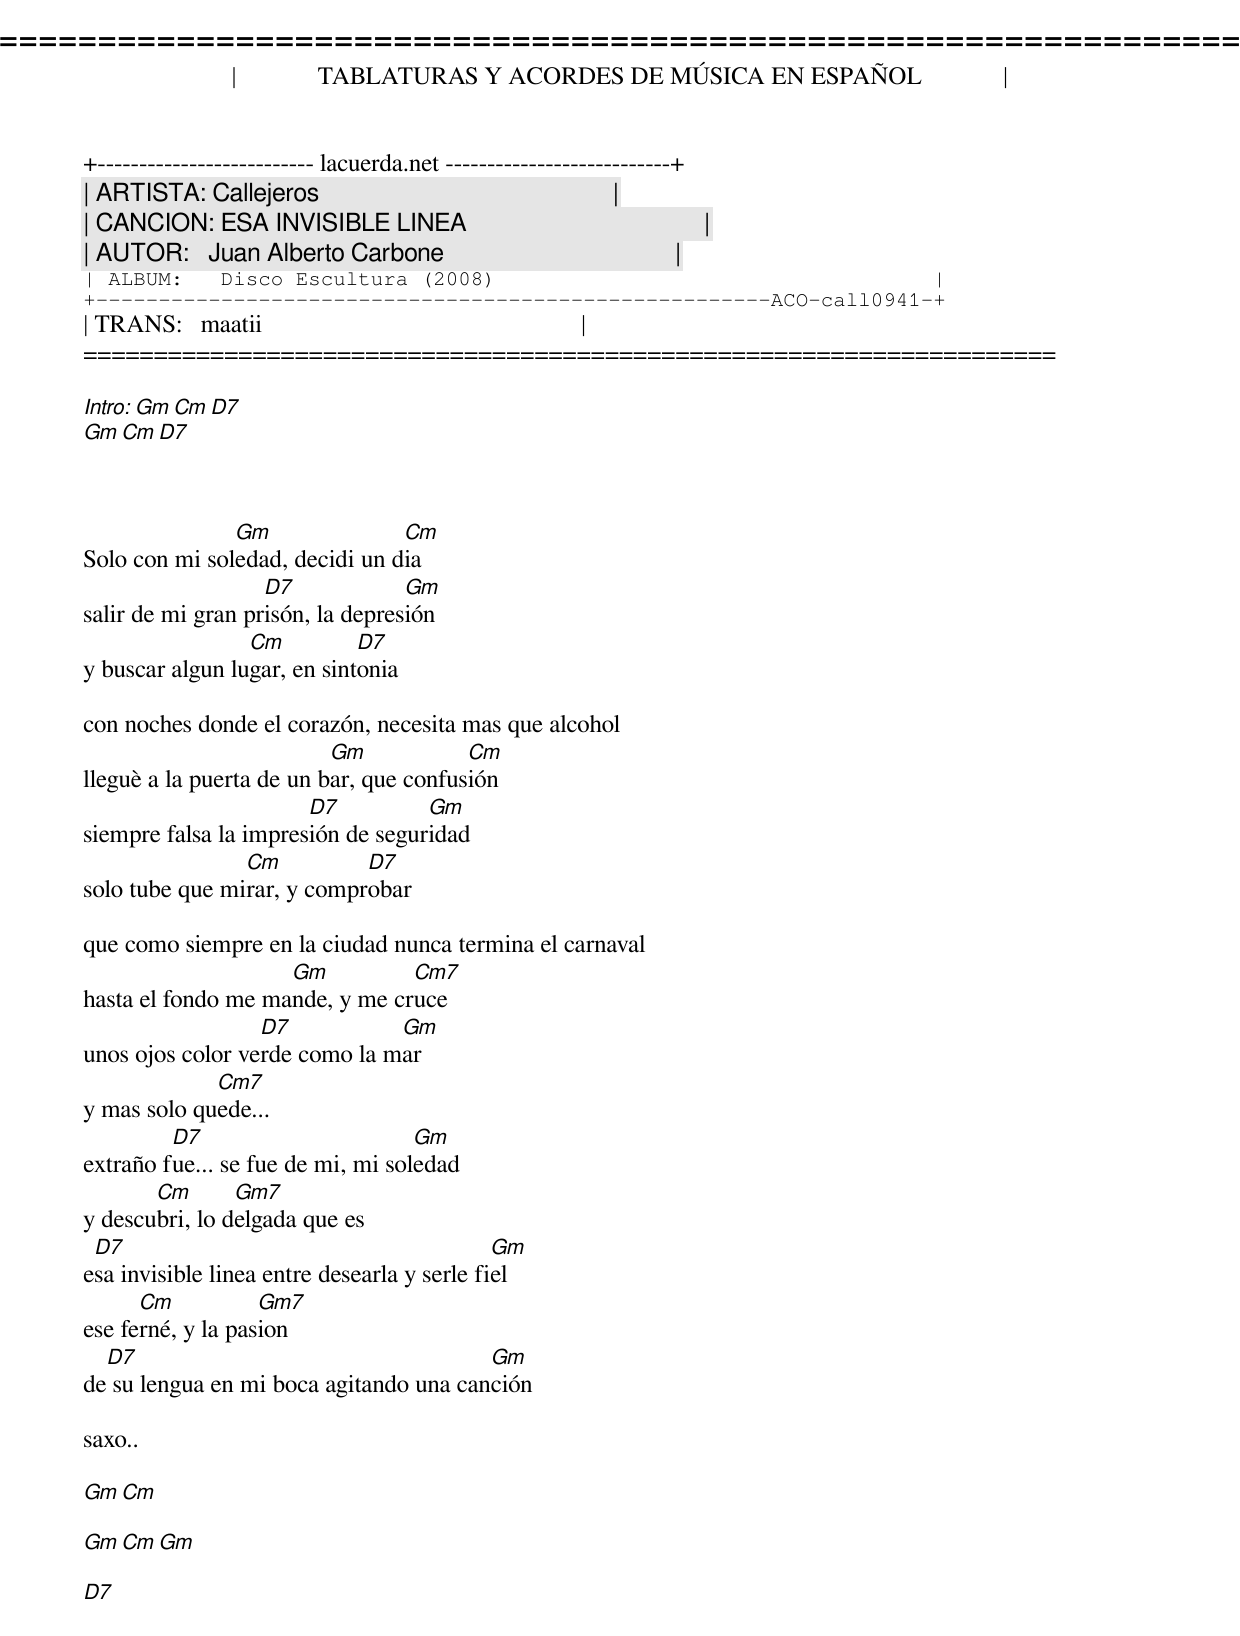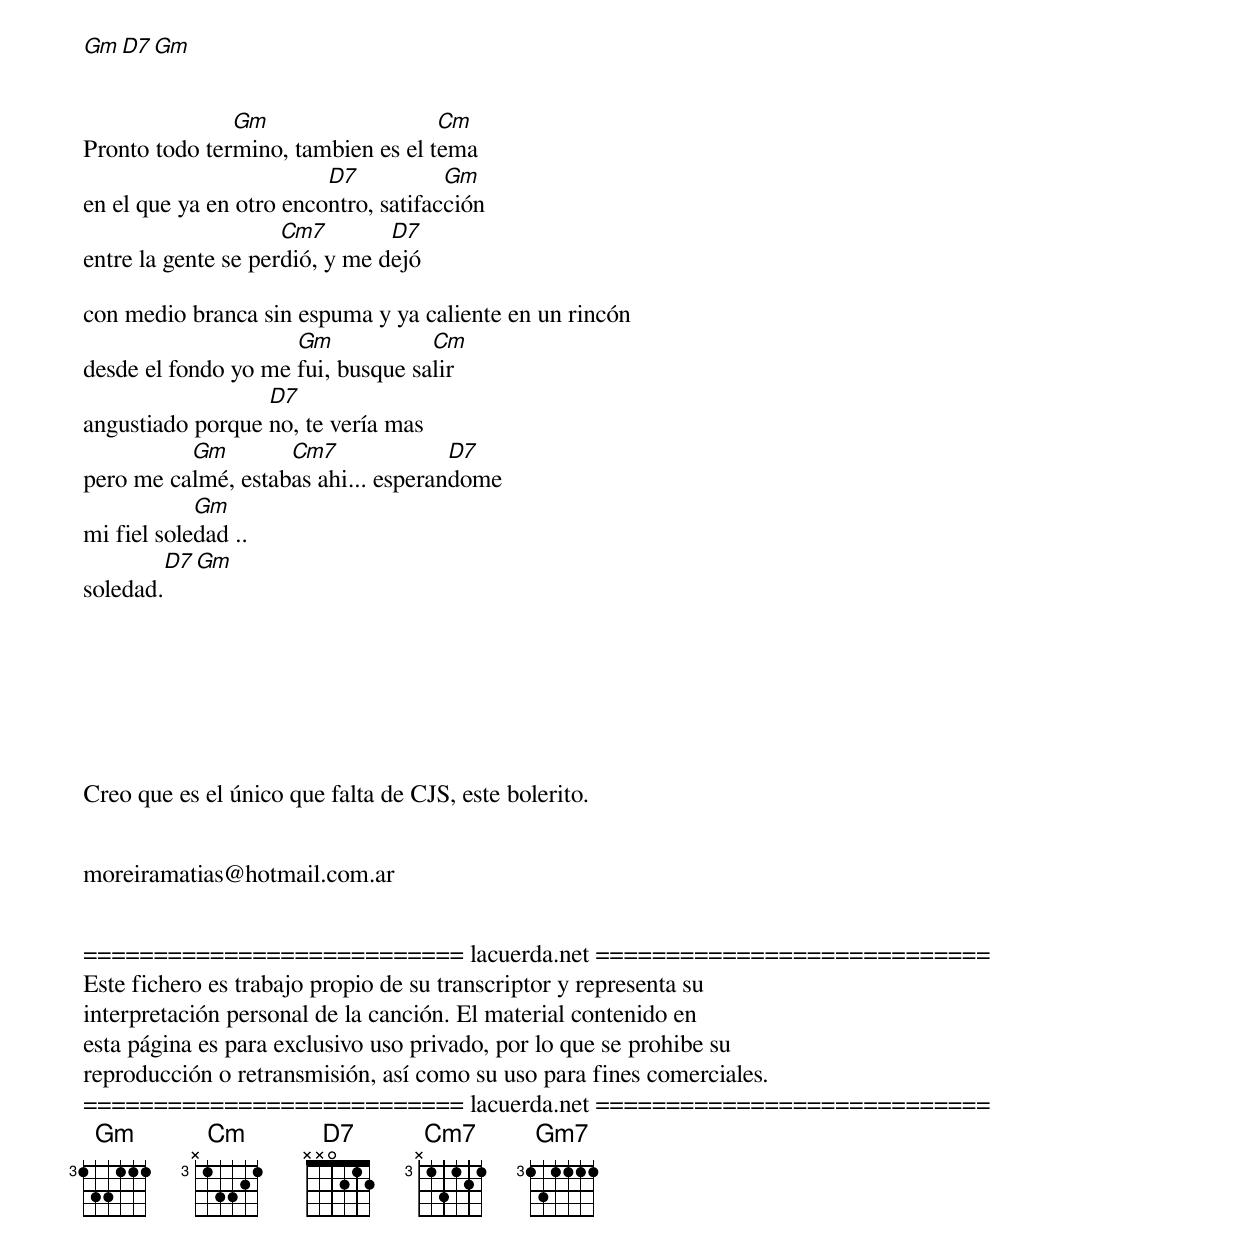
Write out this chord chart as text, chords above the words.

=====================================================================
|             TABLATURAS Y ACORDES DE MÚSICA EN ESPAÑOL             |
+-------------------------- lacuerda.net ---------------------------+
| ARTISTA: Callejeros                                               |
| CANCION: ESA INVISIBLE LINEA                                      |
| AUTOR:   Juan Alberto Carbone                                     |
| ALBUM:   Disco Escultura (2008)                                   |
+------------------------------------------------------ACO-call0941-+
| TRANS:   maatii                                                   |
=====================================================================

Intro:  Gm Cm D7
        Gm Cm D7



               Gm               Cm
Solo con mi soledad, decidi un dia
                   D7             Gm
salir de mi gran prisón, la depresión
                 Cm          D7
y buscar algun lugar, en sintonia

con noches donde el corazón, necesita mas que alcohol
                          Gm            Cm
lleguè a la puerta de un bar, que confusión
                       D7          Gm
siempre falsa la impresión de seguridad
                Cm          D7
solo tube que mirar, y comprobar

que como siempre en la ciudad nunca termina el carnaval
                    Gm          Cm7
hasta el fondo me mande, y me cruce
                  D7           Gm
unos ojos color verde como la mar
             Cm7
y mas solo quede...
         D7                        Gm
extraño fue... se fue de mi, mi soledad
       Cm       Gm7
y descubri, lo delgada que es
 D7                                          Gm
esa invisible linea entre desearla y serle fiel
      Cm           Gm7
ese ferné, y la pasion
  D7                                    Gm
de su lengua en mi boca agitando una canción

saxo..

Gm  Cm

Gm Cm Gm

D7

Gm D7 Gm


               Gm                   Cm
Pronto todo termino, tambien es el tema
                         D7           Gm
en el que ya en otro encontro, satifacción
                     Cm7        D7
entre la gente se perdió, y me dejó

con medio branca sin espuma y ya caliente en un rincón
                     Gm            Cm
desde el fondo yo me fui, busque salir
                  D7
angustiado porque no, te vería mas
          Gm        Cm7              D7
pero me calmé, estabas ahi... esperandome
            Gm
mi fiel soledad ..
          D7 Gm
soledad.







Creo que es el único que falta de CJS, este bolerito.


moreiramatias@hotmail.com.ar


=========================== lacuerda.net ============================
Este fichero es trabajo propio de su transcriptor y representa su
interpretación personal de la canción. El material contenido en
esta página es para exclusivo uso privado, por lo que se prohibe su
reproducción o retransmisión, así como su uso para fines comerciales.
=========================== lacuerda.net ============================
